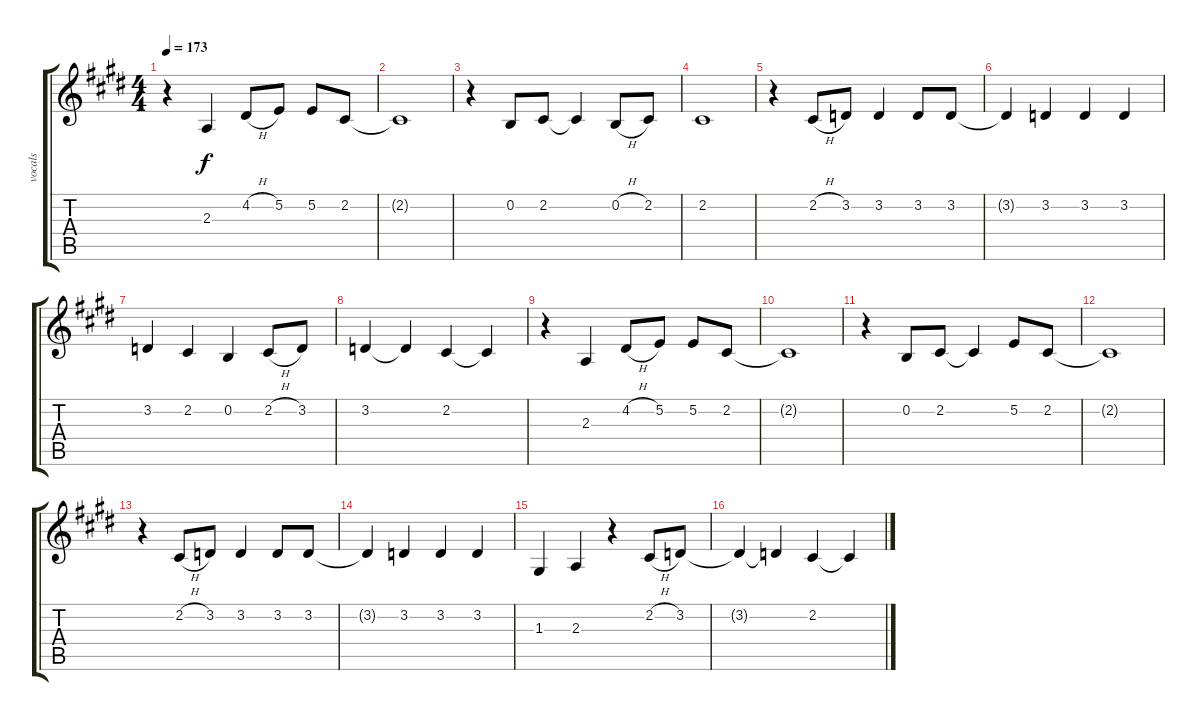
\track ("vocals" "vocals") {instrument lead6voice}
\staff {score tabs}
\tuning (E4 B3 G3 D3 A2 E2) {hide}
\ts (4 4)
\tempo 173
\clef g2
\ks e
r.4{dy f} 2.3.4 4.2{h}.8 5.2.8 5.2.8 2.2.8 |
2.2{t}.1 |
r.4 0.2.8 2.2.8 2.2{t}.4 0.2{h}.8 2.2.8 |
2.2.1 |
r.4 2.2{h}.8 3.2.8 3.2.4 3.2.8 3.2.8 |
3.2{t}.4 3.2.4 3.2.4 3.2.4 |
3.2.4 2.2.4 0.2.4 2.2{h}.8 3.2.8 |
3.2.4 3.2{t}.4 2.2.4 2.2{t}.4 |
r.4 2.3.4 4.2{h}.8 5.2.8 5.2.8 2.2.8 |
2.2{t}.1 |
r.4 0.2.8 2.2.8 2.2{t}.4 5.2.8 2.2.8 |
2.2{t}.1 |
r.4 2.2{h}.8 3.2.8 3.2.4 3.2.8 3.2.8 |
3.2{t}.4 3.2.4 3.2.4 3.2.4 |
1.3.4 2.3.4 r.4 2.2{h}.8 3.2.8 |
3.2{t}.4 3.2{t}.4 2.2.4 2.2{t}.4
